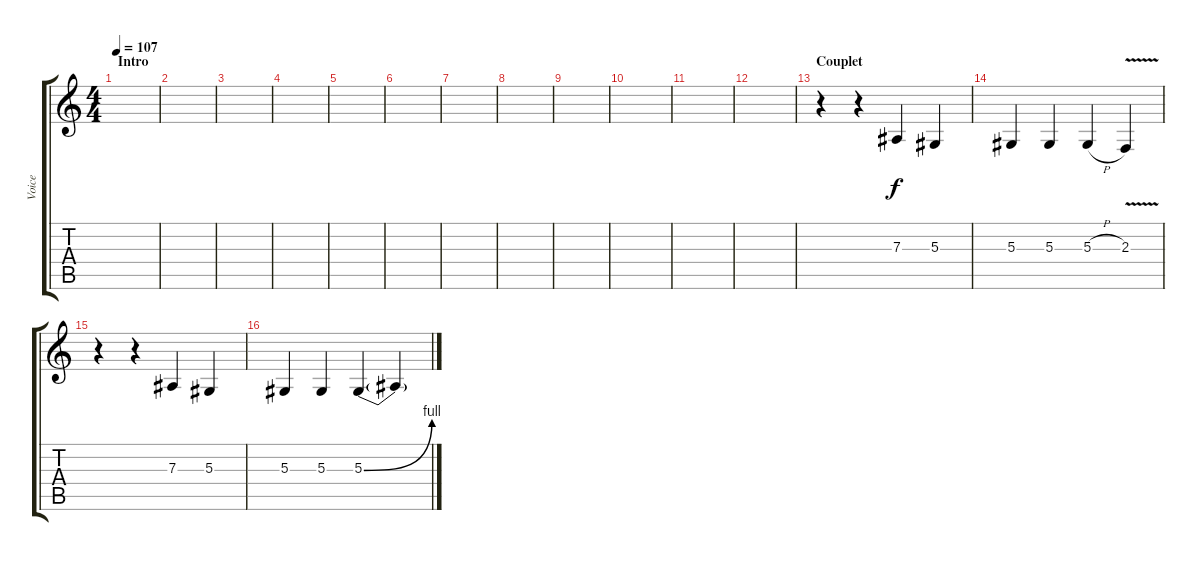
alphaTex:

\track ("Voice" "Voice") {instrument altosax}
\staff {score tabs}
\tuning (C4 G3 Eb3 Bb2 F2 C2) {hide}
\ts (4 4)
\section ("" "Intro")
\tempo 107
\clef g2
\ks c
|
|
|
|
|
|
|
|
|
|
|
|
\section ("" "Couplet")
r.4 r.4 7.3.4 5.3.4 |
5.3.4 5.3.4 5.3{h}.4 2.3{v}.4 |
r.4 r.4 7.3.4 5.3.4 |
5.3.4 5.3.4 5.3{be (bend 0 0 60 4)}.4 5.3{t}.4
